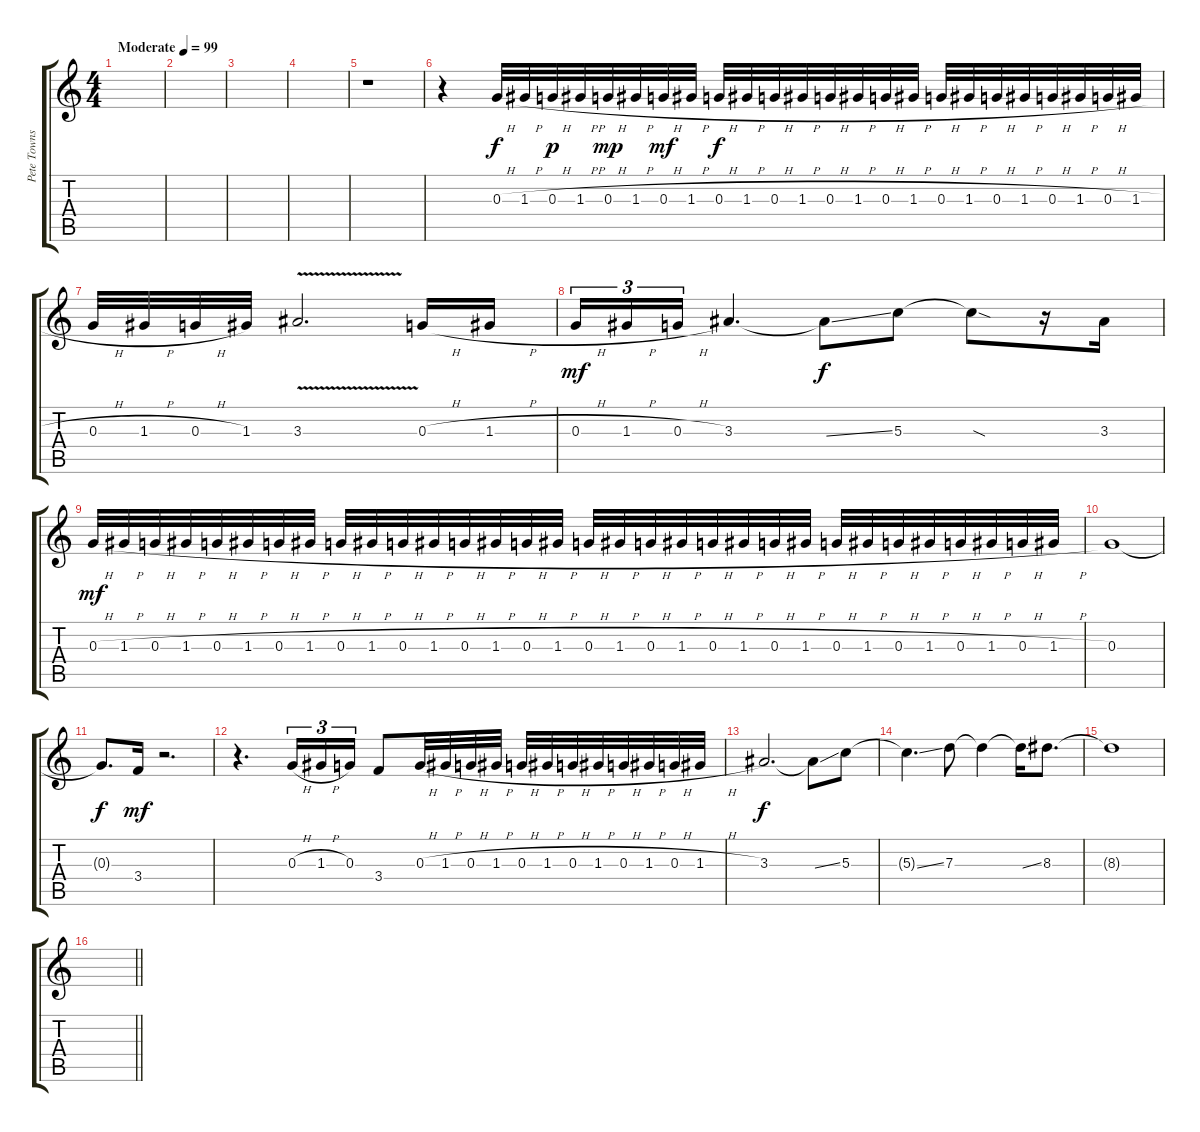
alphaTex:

\track ("Pete Townshend" "Pete Towns") {instrument overdrivenguitar}
\staff {score tabs}
\tuning (E4 B3 G3 D3 A2 E2) {hide}
\ts (4 4)
\tempo (99 "Moderate")
\clef g2
\ks c
|
|
|
|
r.1 |
r.4 0.3{h}.32 1.3{h}.32 0.3{h}.32{dy p} 1.3{h}.32 0.3{h}.32{dy mp} 1.3{h}.32 0.3{h}.32{dy mf} 1.3{h}.32 0.3{h}.32{dy f} 1.3{h}.32 0.3{h}.32 1.3{h}.32 0.3{h}.32 1.3{h}.32 0.3{h}.32 1.3{h}.32 0.3{h}.32 1.3{h}.32 0.3{h}.32 1.3{h}.32 0.3{h}.32 1.3{h}.32 0.3{h}.32 1.3{h}.32 |
0.3{h}.32 1.3{h}.32 0.3{h}.32 1.3.32 3.3{v}.2{d} 0.3{h}.16 1.3{h}.16 |
0.3{h}.16{tu (3 2) dy mf} 1.3{h}.16{tu (3 2)} 0.3{h}.16{tu (3 2)} 3.3.4{d} 3.3{ss t}.8{dy f} 5.3.8 5.3{sod t}.8 r.16 3.3.16 |
0.3{h}.32{dy mf} 1.3{h}.32 0.3{h}.32 1.3{h}.32 0.3{h}.32 1.3{h}.32 0.3{h}.32 1.3{h}.32 0.3{h}.32 1.3{h}.32 0.3{h}.32 1.3{h}.32 0.3{h}.32 1.3{h}.32 0.3{h}.32 1.3{h}.32 0.3{h}.32 1.3{h}.32 0.3{h}.32 1.3{h}.32 0.3{h}.32 1.3{h}.32 0.3{h}.32 1.3{h}.32 0.3{h}.32 1.3{h}.32 0.3{h}.32 1.3{h}.32 0.3{h}.32 1.3{h}.32 0.3{h}.32 1.3{h}.32 |
0.3.1 |
0.3{t}.8{d dy f} 3.4.16{dy mf} r.2{d} |
r.4{d} 0.3{h}.16{tu (3 2)} 1.3{h}.16{tu (3 2)} 0.3.16{tu (3 2)} 3.4.8 0.3{h}.32 1.3{h}.32 0.3{h}.32 1.3{h}.32 0.3{h}.32 1.3{h}.32 0.3{h}.32 1.3{h}.32 0.3{h}.32 1.3{h}.32 0.3{h}.32 1.3{h}.32 |
3.3.2{d dy f} 3.3{ss t}.8 5.3.8 |
5.3{ss t}.4{d} 7.3.8 7.3{t}.4 7.3{ss t}.16 8.3.8{d} |
8.3{t}.1 |
\barLineRight lightlight
